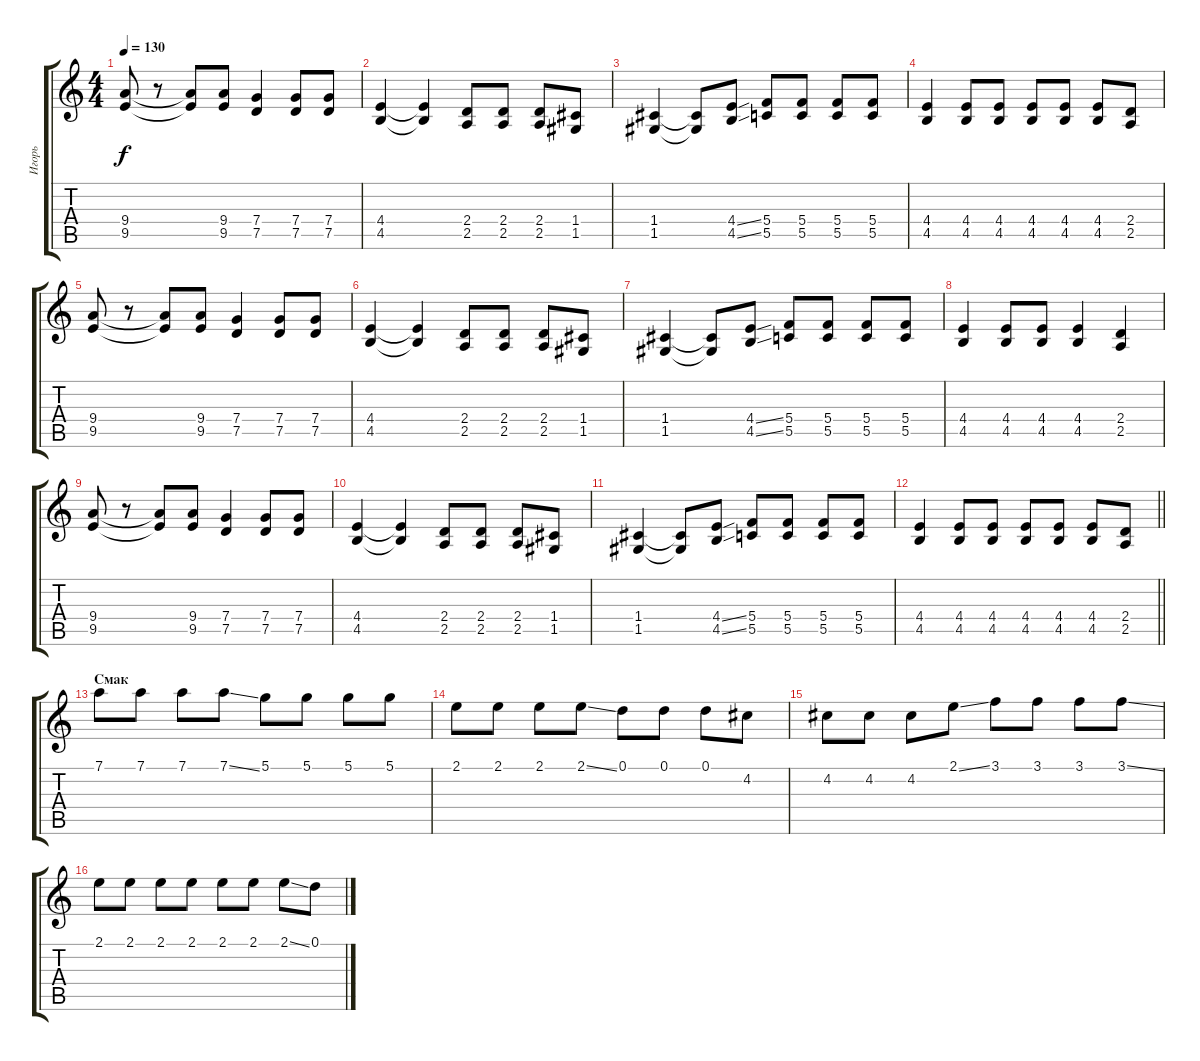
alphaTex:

\track ("Игорь" "Игорь") {instrument distortionguitar}
\staff {score tabs}
\tuning (D4 A3 F3 C3 G2 C2) {hide}
\ts (4 4)
\tempo 130
\clef g2
\ks c
(9.4 9.5).8{dy f} r.8 (9.4{t} 9.5{t}).8 (9.4 9.5).8 (7.4 7.5).4 (7.4 7.5).8 (7.4 7.5).8 |
(4.4 4.5).4 (4.4{t} 4.5{t}).4 (2.4 2.5).8 (2.4 2.5).8 (2.4 2.5).8 (1.4 1.5).8 |
(1.4 1.5).4 (1.4{t} 1.5{t}).8 (4.4{ss} 4.5{ss}).8 (5.4 5.5).8 (5.4 5.5).8 (5.4 5.5).8 (5.4 5.5).8 |
(4.4 4.5).4 (4.4 4.5).8 (4.4 4.5).8 (4.4 4.5).8 (4.4 4.5).8 (4.4 4.5).8 (2.4 2.5).8 |
(9.4 9.5).8 r.8 (9.4{t} 9.5{t}).8 (9.4 9.5).8 (7.4 7.5).4 (7.4 7.5).8 (7.4 7.5).8 |
(4.4 4.5).4 (4.4{t} 4.5{t}).4 (2.4 2.5).8 (2.4 2.5).8 (2.4 2.5).8 (1.4 1.5).8 |
(1.4 1.5).4 (1.4{t} 1.5{t}).8 (4.4{ss} 4.5{ss}).8 (5.4 5.5).8 (5.4 5.5).8 (5.4 5.5).8 (5.4 5.5).8 |
(4.4 4.5).4 (4.4 4.5).8 (4.4 4.5).8 (4.4 4.5).4 (2.4 2.5).4 |
(9.4 9.5).8 r.8 (9.4{t} 9.5{t}).8 (9.4 9.5).8 (7.4 7.5).4 (7.4 7.5).8 (7.4 7.5).8 |
(4.4 4.5).4 (4.4{t} 4.5{t}).4 (2.4 2.5).8 (2.4 2.5).8 (2.4 2.5).8 (1.4 1.5).8 |
(1.4 1.5).4 (1.4{t} 1.5{t}).8 (4.4{ss} 4.5{ss}).8 (5.4 5.5).8 (5.4 5.5).8 (5.4 5.5).8 (5.4 5.5).8 |
\barLineRight lightlight
(4.4 4.5).4 (4.4 4.5).8 (4.4 4.5).8 (4.4 4.5).8 (4.4 4.5).8 (4.4 4.5).8 (2.4 2.5).8 |
\section ("" "Смак")
7.1.8 7.1.8 7.1.8 7.1{ss}.8 5.1.8 5.1.8 5.1.8 5.1.8 |
2.1.8 2.1.8 2.1.8 2.1{ss}.8 0.1.8 0.1.8 0.1.8 4.2.8 |
4.2.8 4.2.8 4.2.8 2.1{ss}.8 3.1.8 3.1.8 3.1.8 3.1{ss}.8 |
2.1.8 2.1.8 2.1.8 2.1.8 2.1.8 2.1.8 2.1{ss}.8 0.1.8
